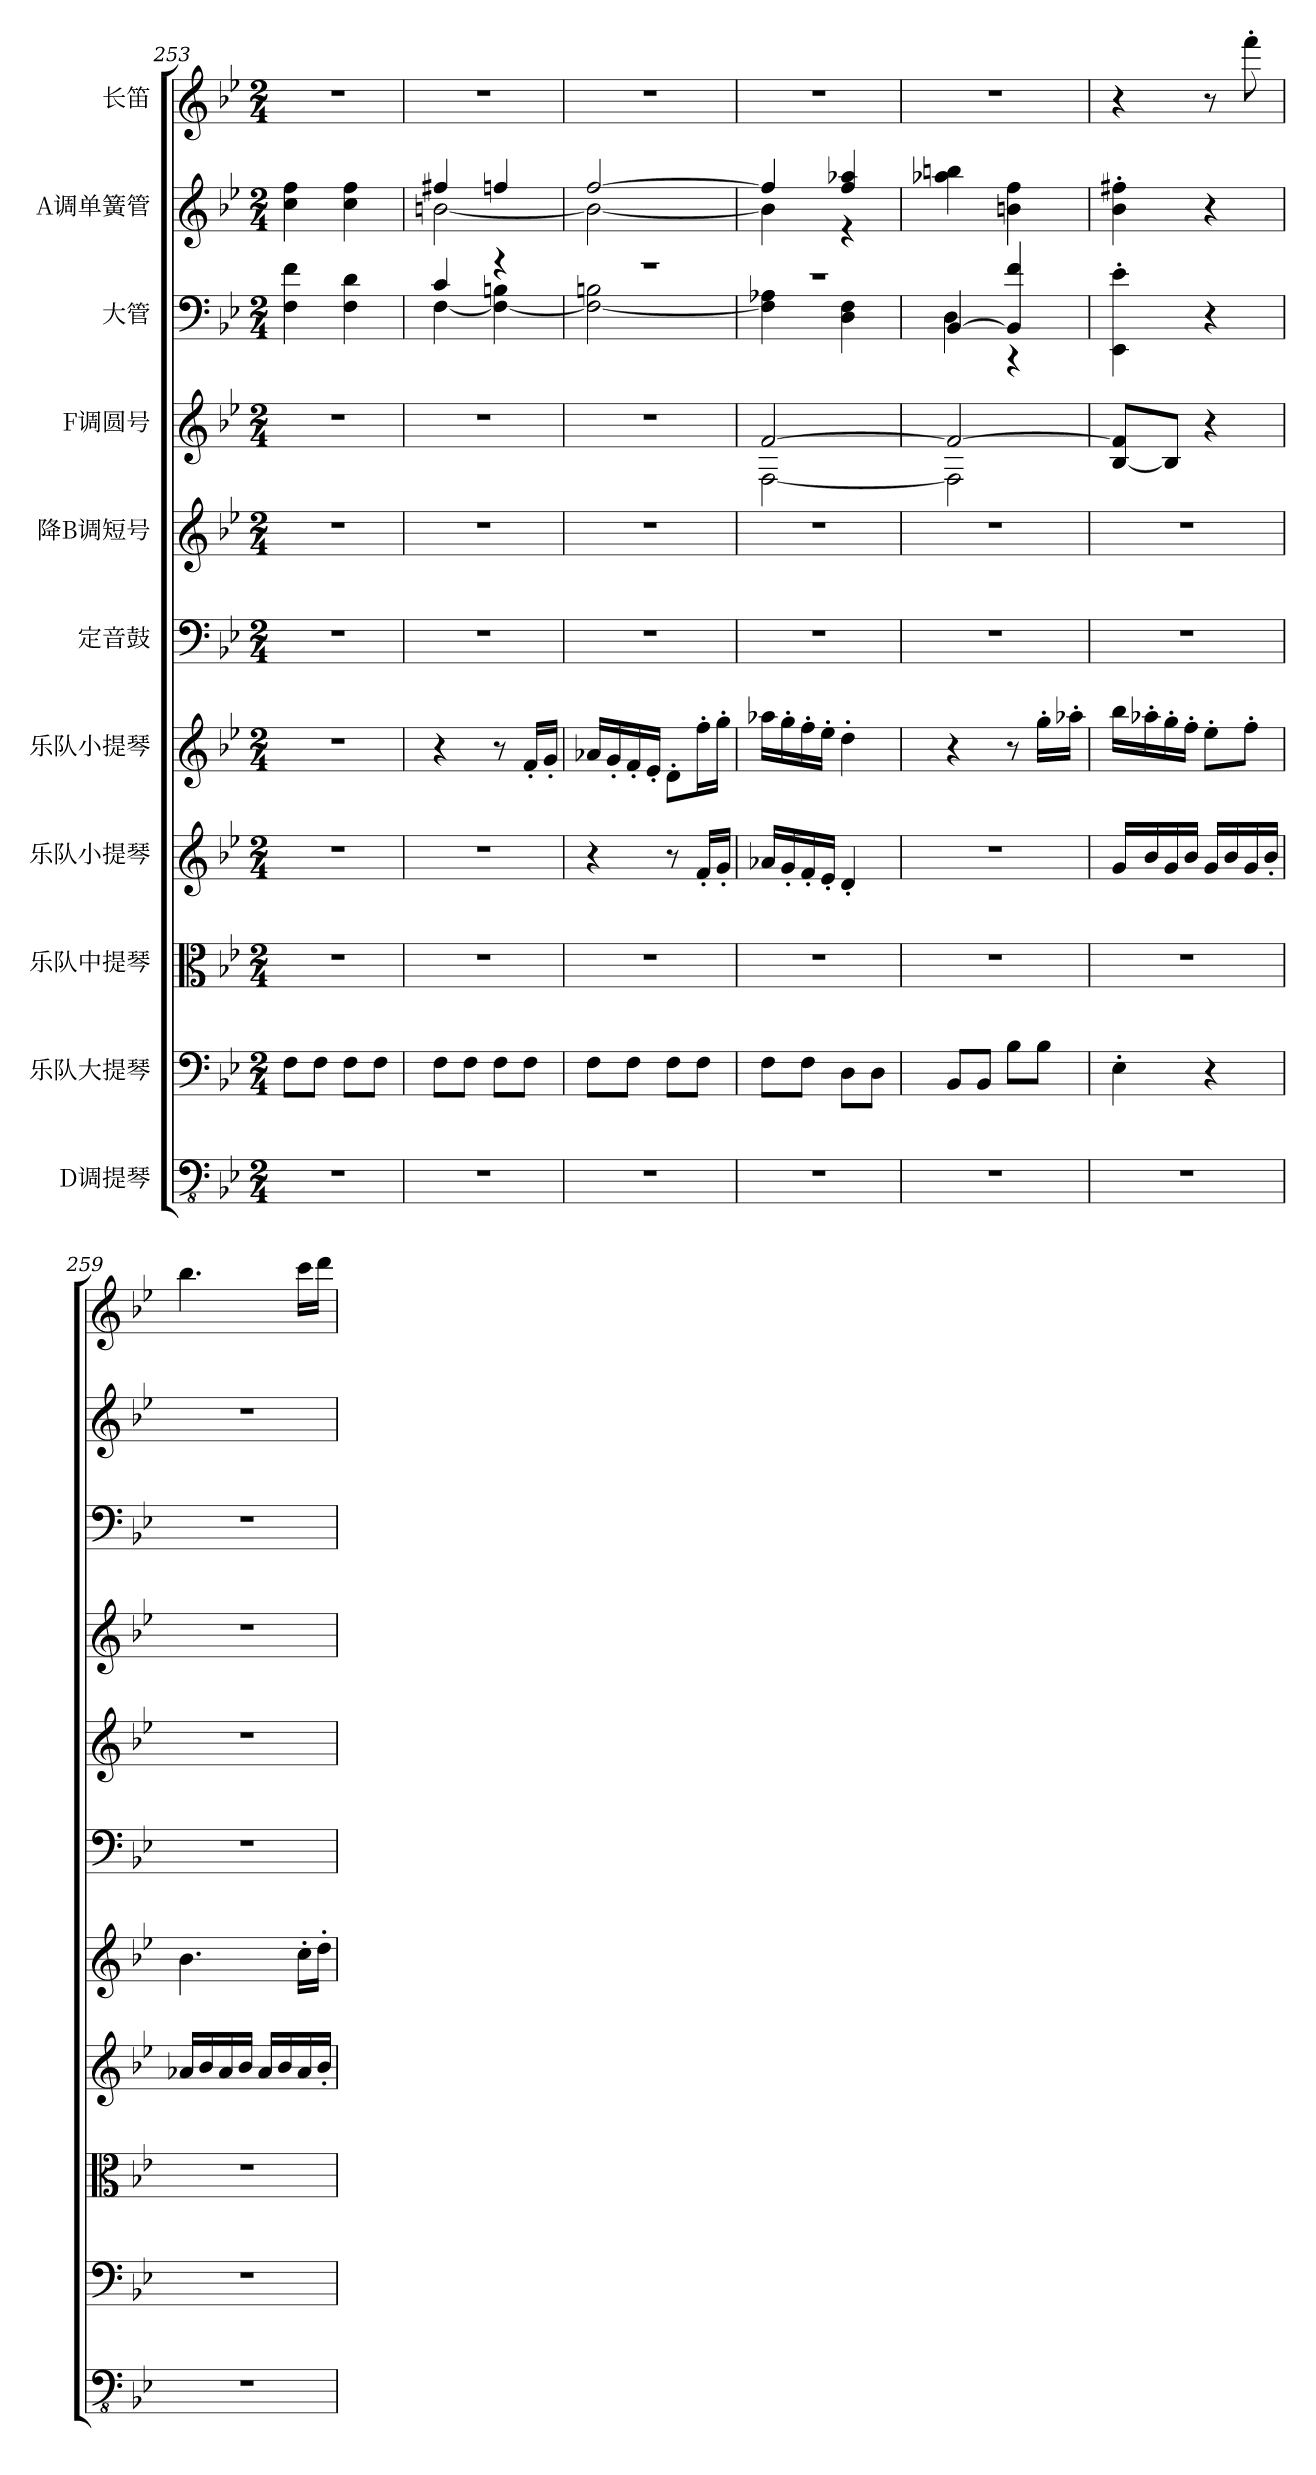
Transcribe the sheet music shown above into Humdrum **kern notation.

**kern	**kern	**kern	**kern	**kern	**kern	**kern	**kern	**kern	**kern	**kern
*part11	*part10	*part9	*part8	*part7	*part6	*part5	*part4	*part3	*part2	*part1
*staff11	*staff10	*staff9	*staff8	*staff7	*staff6	*staff5	*staff4	*staff3	*staff2	*staff1
*I"D调提琴	*I"乐队大提琴	*I"乐队中提琴	*I"乐队小提琴	*I"乐队小提琴	*I"定音鼓	*I"降B调短号	*I"F调圆号	*I"大管	*I"A调单簧管	*I"长笛
*clefFv4	*clefF4	*clefC3	*clefG2	*clefG2	*clefF4	*clefG2	*clefG2	*clefF4	*clefG2	*clefG2
*ITrd7c12	*	*	*	*	*	*ITrd1c2	*ITrd4c7	*	*ITrd2c3	*
*k[b-e-]	*k[b-e-]	*k[b-e-]	*k[b-e-]	*k[b-e-]	*k[b-e-]	*k[b-e-a-d-]	*k[b-e-a-]	*k[b-e-]	*k[f#]	*k[b-e-]
*M2/4	*M2/4	*M2/4	*M2/4	*M2/4	*M2/4	*M2/4	*M2/4	*M2/4	*M2/4	*M2/4
=253	=253	=253	=253	=253	=253	=253	=253	=253	=253	=253
2r	8F\L	2r	2r	2r	2r	2r	2r	4F\ 4f\	4a\ 4dd\	2r
.	8F\J	.	.	.	.	.	.	.	.	.
.	8F\L	.	.	.	.	.	.	4F\ 4d\	4a\ 4dd\	.
.	8F\J	.	.	.	.	.	.	.	.	.
=254	=254	=254	=254	=254	=254	=254	=254	=254	=254	=254
*	*	*	*	*	*	*	*	*^	*^	*
2r	8F\L	2r	2r	4r	2r	2r	2r	4c/	[4F\	4dd#X/	[2g#X\	2r
.	8F\J	.	.	.	.	.	.	.	.	.	.	.
.	8F\L	.	.	8r	.	.	.	4r	4F\_ 4Bn\	4ddn/	.	.
.	8F\J	.	.	16f'/LL	.	.	.	.	.	.	.	.
.	.	.	.	16g'/JJ	.	.	.	.	.	.	.	.
=255	=255	=255	=255	=255	=255	=255	=255	=255	=255	=255	=255	=255
2r	8F\L	2r	4r	16a-X/LL	2r	2r	2r	2r	2F\_ 2Bn\	[2dd/	2g#\_	2r
.	.	.	.	16g'/	.	.	.	.	.	.	.	.
.	8F\J	.	.	16f'/	.	.	.	.	.	.	.	.
.	.	.	.	16e-'/JJ	.	.	.	.	.	.	.	.
.	8F\L	.	8r	8d'\L	.	.	.	.	.	.	.	.
.	8F\J	.	16f'/LL	16ff'\L	.	.	.	.	.	.	.	.
.	.	.	16g'/JJ	16gg'\JJ	.	.	.	.	.	.	.	.
=256	=256	=256	=256	=256	=256	=256	=256	=256	=256	=256	=256	=256
*	*	*	*	*	*	*	*^	*	*	*	*	*
2r	8F\L	2r	16a-X/LL	16aa-X\LL	2r	2r	[2B-/	[2BB-\	2r	4F\] 4A-X\	4dd/]	4g#\]	2r
.	.	.	16g'/	16gg'\	.	.	.	.	.	.	.	.	.
.	8F\J	.	16f'/	16ff'\	.	.	.	.	.	.	.	.	.
.	.	.	16e-'/JJ	16ee-'\JJ	.	.	.	.	.	.	.	.	.
.	8D\L	.	4d'/	4dd'\	.	.	.	.	.	4D\ 4F\	4dd/ 4ffn/	4r	.
.	8D\J	.	.	.	.	.	.	.	.	.	.	.	.
*	*	*	*	*	*	*	*	*	*	*	*v	*v	*
=257	=257	=257	=257	=257	=257	=257	=257	=257	=257	=257	=257	=257
*	*	*	*	*	*	*	*	*	*	*	*	*MM125
2r	8BB-/L	2r	2r	4r	2r	2r	2B-/_	2BB-\]	[4BB-/	4D\	4ffn\ 4gg#X\	2r
.	8BB-/J	.	.	.	.	.	.	.	.	.	.	.
.	8B-\L	.	.	8r	.	.	.	.	4BB-/] 4f/	4r	4g#X\ 4dd\	.
.	8B-\J	.	.	16gg'\LL	.	.	.	.	.	.	.	.
.	.	.	.	16aa-X'\JJ	.	.	.	.	.	.	.	.
*	*	*	*	*	*	*	*v	*v	*	*	*	*
*	*	*	*	*	*	*	*	*v	*v	*	*
!!LO:PB:g=z
=258	=258	=258	=258	=258	=258	=258	=258	=258	=258	=258
*	*	*	*	*	*	*	*	*	*	*MM132
2r	4E-'\	2r	16g/LL	16bb-\LL	2r	2r	[8E-/ 8B-/]L	4EE-\' 4e-\'	4g\' 4dd#X\'	4r
.	.	.	16b-/	16aa-X'\	.	.	.	.	.	.
.	.	.	16g/	16gg'\	.	.	8E-/J]	.	.	.
.	.	.	16b-/JJ	16ff'\JJ	.	.	.	.	.	.
.	4r	.	16g/LL	8ee-'\L	.	.	4r	4r	4r	8r
.	.	.	16b-/	.	.	.	.	.	.	.
.	.	.	16g/	8ff'\J	.	.	.	.	.	8fff'\
.	.	.	16b-'/JJ	.	.	.	.	.	.	.
=259	=259	=259	=259	=259	=259	=259	=259	=259	=259	=259
2r	2r	2r	16a-X/LL	4.b-\	2r	2r	2r	2r	2r	4.bb-\
.	.	.	16b-/	.	.	.	.	.	.	.
.	.	.	16a-/	.	.	.	.	.	.	.
.	.	.	16b-/JJ	.	.	.	.	.	.	.
.	.	.	16a-/LL	.	.	.	.	.	.	.
.	.	.	16b-/	.	.	.	.	.	.	.
.	.	.	16a-/	16cc'\LL	.	.	.	.	.	16ccc\LL
.	.	.	16b-'/JJ	16dd'\JJ	.	.	.	.	.	16ddd\JJ
=	=	=	=	=	=	=	=	=	=	=
*-	*-	*-	*-	*-	*-	*-	*-	*-	*-	*-
